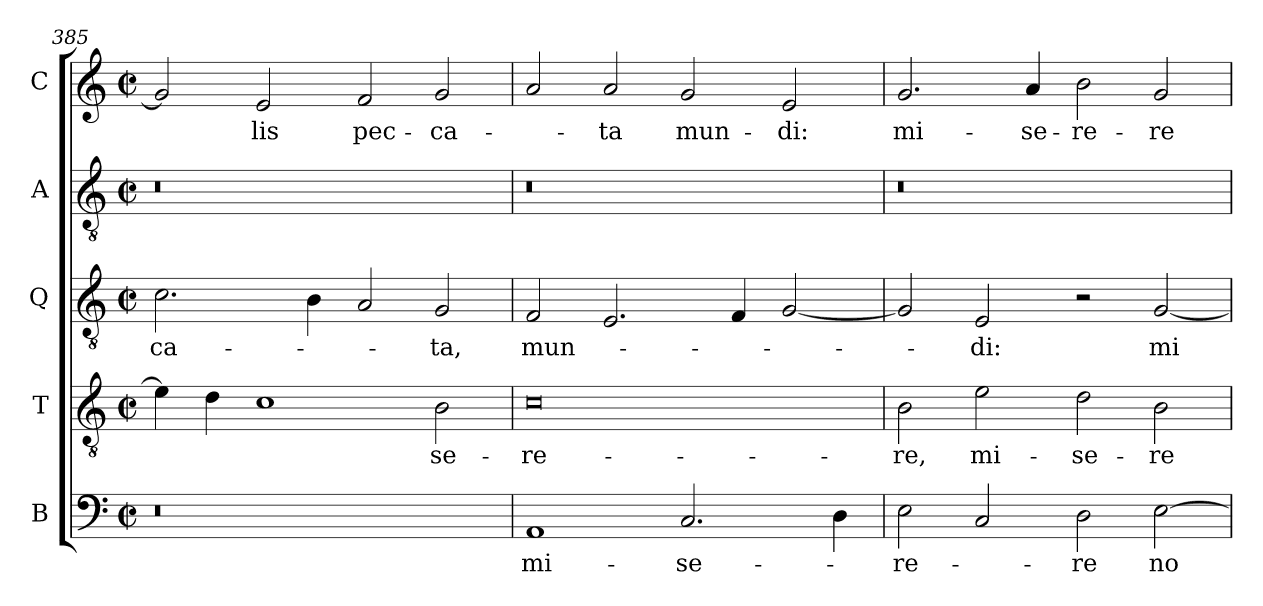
**kern	**text	**kern	**text	**kern	**text	**kern	**kern	**text
*part5	*part5	*part4	*part4	*part3	*part3	*part2	*part1	*part1
*staff5	*staff5	*staff4	*staff4	*staff3	*staff3	*staff2	*staff1	*staff1
*I"B	*	*I"T	*	*I"Q	*	*I"A	*I"C	*
*I'B	*	*I'T	*	*I'Q	*	*I'A	*I'C	*
!!LO:LB:g=z
*clefF4	*	*clefGv2	*	*clefGv2	*	*clefGv2	*clefG2	*
*M2/2	*	*M2/2	*	*M2/2	*	*M2/2	*M2/2	*
*met(c|)	*	*met(c|)	*	*met(c|)	*	*met(c|)	*met(c|)	*
=385	=385	=385	=385	=385	=385	=385	=385	=385
!	!	!	!	!	!LO:LY:b:cj	!	!	!
0r	.	4e\]	.	2.c\	-ca-	0r	2g/]	.
.	.	4d\	.	.	.	.	.	.
!	!	!	!	!	!	!	!	!LO:LY:b:cj
.	.	1c	.	.	.	.	2e/	-lis
.	.	.	.	4B\	.	.	.	.
!	!	!	!	!	!	!	!	!LO:LY:b:cj
.	.	.	.	2A/	.	.	2f/	pec-
!	!	!	!LO:LY:b:cj	!	!LO:LY:b:cj	!	!	!LO:LY:b:cj
.	.	2B\	-se-	2G/	-ta,	.	2g/	-ca-
=386	=386	=386	=386	=386	=386	=386	=386	=386
!	!LO:LY:b:cj	!	!LO:LY:b:cj	!	!LO:LY:b:cj	!	!	!
1AA	mi-	0c	-re-	2F/	mun-	0r	2a/	.
!	!	!	!	!	!	!	!	!LO:LY:b:cj
.	.	.	.	2.E/	.	.	2a/	-ta
!	!LO:LY:b:cj	!	!	!	!	!	!	!LO:LY:b:cj
2.C/	-se-	.	.	.	.	.	2g/	mun-
.	.	.	.	4F/	.	.	.	.
!	!	!	!	!	!	!	!	!LO:LY:b:cj
.	.	.	.	[<2G/	.	.	2e/	-di:
4D\	.	.	.	.	.	.	.	.
=387	=387	=387	=387	=387	=387	=387	=387	=387
!	!LO:LY:b:cj	!	!LO:LY:b:cj	!	!	!	!	!LO:LY:b:cj
2E\	-re-	2B\	-re,	2G/]	.	0r	2.g/	mi-
!	!	!	!LO:LY:b:cj	!	!LO:LY:b:cj	!	!	!
2C/	.	2e\	mi-	2E/	-di:	.	.	.
!	!	!	!	!	!	!	!	!LO:LY:b:cj
.	.	.	.	.	.	.	4a/	-se-
!	!LO:LY:b:cj	!	!LO:LY:b:cj	!	!	!	!	!LO:LY:b:cj
2D\	-re	2d\	-se-	2r	.	.	2b\	-re-
!	!LO:LY:b:cj	!	!LO:LY:b:cj	!	!LO:LY:b:cj	!	!	!LO:LY:b:cj
[>2E\	no-	2B\	-re-	[<2G/	mi-	.	2g/	-re
=	=	=	=	=	=	=	=	=
*-	*-	*-	*-	*-	*-	*-	*-	*-
